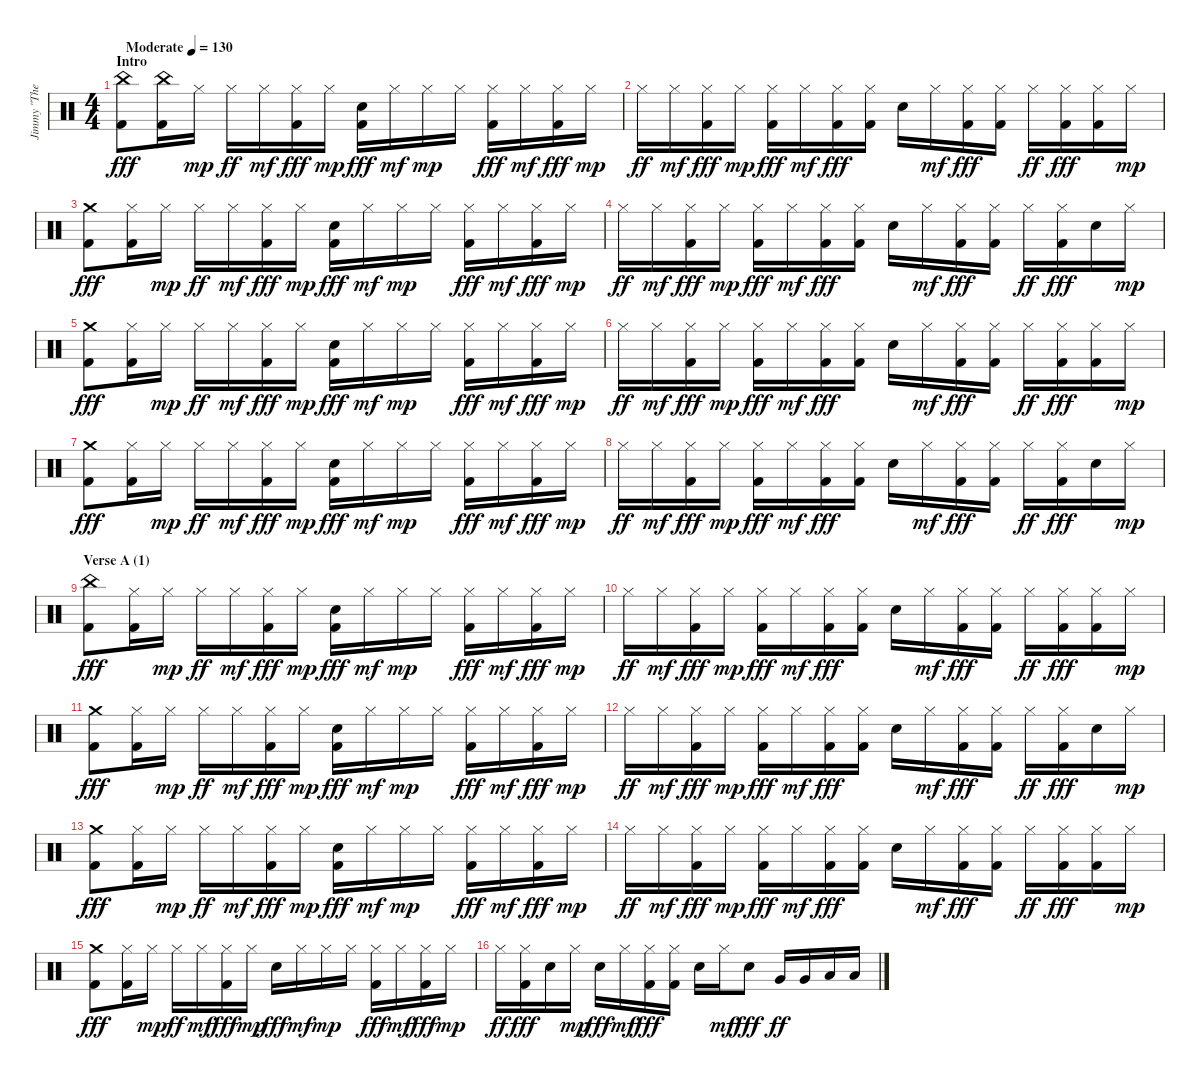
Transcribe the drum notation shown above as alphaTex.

\track ("Jimmy \"The Rev\" Sullivan (Drums)" "Jimmy \"The") {instrument percussion}
\staff {score}
\articulation defaults
\ts (4 4)
\section ("" "Intro")
\tempo (130 "Moderate")
\clef neutral
\ks c
("China (hit)" "Kick (hit) 2").8{dy fff} ("China (hit)" "Kick (hit) 2").16 "Hi-Hat (closed)".16{dy mp} "Hi-Hat (closed)".16{dy ff} "Hi-Hat (closed)".16{dy mf} ("Hi-Hat (closed)" "Kick (hit) 2").16{dy fff} "Hi-Hat (closed)".16{dy mp} ("Electric Snare (hit)" "Kick (hit) 2").16{dy fff} "Hi-Hat (closed)".16{dy mf} "Hi-Hat (closed)".16{dy mp} "Hi-Hat (closed)".16 ("Hi-Hat (closed)" "Kick (hit) 2").16{dy fff} "Hi-Hat (closed)".16{dy mf} ("Hi-Hat (closed)" "Kick (hit) 2").16{dy fff} "Hi-Hat (closed)".16{dy mp} |
"Hi-Hat (closed)".16{dy ff} "Hi-Hat (closed)".16{dy mf} ("Hi-Hat (closed)" "Kick (hit) 2").16{dy fff} "Hi-Hat (closed)".16{dy mp} ("Hi-Hat (closed)" "Kick (hit) 2").16{dy fff} "Hi-Hat (closed)".16{dy mf} ("Hi-Hat (closed)" "Kick (hit) 2").16{dy fff} ("Hi-Hat (closed)" "Kick (hit) 2").16 "Electric Snare (hit)".16 "Hi-Hat (closed)".16{dy mf} ("Hi-Hat (closed)" "Kick (hit) 2").16{dy fff} ("Hi-Hat (closed)" "Kick (hit) 2").16 "Hi-Hat (closed)".16{dy ff} ("Hi-Hat (closed)" "Kick (hit) 2").16{dy fff} ("Hi-Hat (closed)" "Kick (hit) 2").16 "Hi-Hat (closed)".16{dy mp} |
("Crash medium (hit)" "Kick (hit) 2").8{dy fff} ("Hi-Hat (closed)" "Kick (hit) 2").16 "Hi-Hat (closed)".16{dy mp} "Hi-Hat (closed)".16{dy ff} "Hi-Hat (closed)".16{dy mf} ("Hi-Hat (closed)" "Kick (hit) 2").16{dy fff} "Hi-Hat (closed)".16{dy mp} ("Electric Snare (hit)" "Kick (hit) 2").16{dy fff} "Hi-Hat (closed)".16{dy mf} "Hi-Hat (closed)".16{dy mp} "Hi-Hat (closed)".16 ("Hi-Hat (closed)" "Kick (hit) 2").16{dy fff} "Hi-Hat (closed)".16{dy mf} ("Hi-Hat (closed)" "Kick (hit) 2").16{dy fff} "Hi-Hat (closed)".16{dy mp} |
"Hi-Hat (closed)".16{dy ff} "Hi-Hat (closed)".16{dy mf} ("Hi-Hat (closed)" "Kick (hit) 2").16{dy fff} "Hi-Hat (closed)".16{dy mp} ("Hi-Hat (closed)" "Kick (hit) 2").16{dy fff} "Hi-Hat (closed)".16{dy mf} ("Hi-Hat (closed)" "Kick (hit) 2").16{dy fff} ("Hi-Hat (closed)" "Kick (hit) 2").16 "Electric Snare (hit)".16 "Hi-Hat (closed)".16{dy mf} ("Hi-Hat (closed)" "Kick (hit) 2").16{dy fff} ("Hi-Hat (closed)" "Kick (hit) 2").16 "Hi-Hat (closed)".16{dy ff} ("Hi-Hat (closed)" "Kick (hit) 2").16{dy fff} "Electric Snare (hit)".16 "Hi-Hat (closed)".16{dy mp} |
("Crash medium (hit)" "Kick (hit) 2").8{dy fff} ("Hi-Hat (closed)" "Kick (hit) 2").16 "Hi-Hat (closed)".16{dy mp} "Hi-Hat (closed)".16{dy ff} "Hi-Hat (closed)".16{dy mf} ("Hi-Hat (closed)" "Kick (hit) 2").16{dy fff} "Hi-Hat (closed)".16{dy mp} ("Electric Snare (hit)" "Kick (hit) 2").16{dy fff} "Hi-Hat (closed)".16{dy mf} "Hi-Hat (closed)".16{dy mp} "Hi-Hat (closed)".16 ("Hi-Hat (closed)" "Kick (hit) 2").16{dy fff} "Hi-Hat (closed)".16{dy mf} ("Hi-Hat (closed)" "Kick (hit) 2").16{dy fff} "Hi-Hat (closed)".16{dy mp} |
"Hi-Hat (closed)".16{dy ff} "Hi-Hat (closed)".16{dy mf} ("Hi-Hat (closed)" "Kick (hit) 2").16{dy fff} "Hi-Hat (closed)".16{dy mp} ("Hi-Hat (closed)" "Kick (hit) 2").16{dy fff} "Hi-Hat (closed)".16{dy mf} ("Hi-Hat (closed)" "Kick (hit) 2").16{dy fff} ("Hi-Hat (closed)" "Kick (hit) 2").16 "Electric Snare (hit)".16 "Hi-Hat (closed)".16{dy mf} ("Hi-Hat (closed)" "Kick (hit) 2").16{dy fff} ("Hi-Hat (closed)" "Kick (hit) 2").16 "Hi-Hat (closed)".16{dy ff} ("Hi-Hat (closed)" "Kick (hit) 2").16{dy fff} ("Hi-Hat (closed)" "Kick (hit) 2").16 "Hi-Hat (closed)".16{dy mp} |
("Crash medium (hit)" "Kick (hit) 2").8{dy fff} ("Hi-Hat (closed)" "Kick (hit) 2").16 "Hi-Hat (closed)".16{dy mp} "Hi-Hat (closed)".16{dy ff} "Hi-Hat (closed)".16{dy mf} ("Hi-Hat (closed)" "Kick (hit) 2").16{dy fff} "Hi-Hat (closed)".16{dy mp} ("Electric Snare (hit)" "Kick (hit) 2").16{dy fff} "Hi-Hat (closed)".16{dy mf} "Hi-Hat (closed)".16{dy mp} "Hi-Hat (closed)".16 ("Hi-Hat (closed)" "Kick (hit) 2").16{dy fff} "Hi-Hat (closed)".16{dy mf} ("Hi-Hat (closed)" "Kick (hit) 2").16{dy fff} "Hi-Hat (closed)".16{dy mp} |
"Hi-Hat (closed)".16{dy ff} "Hi-Hat (closed)".16{dy mf} ("Hi-Hat (closed)" "Kick (hit) 2").16{dy fff} "Hi-Hat (closed)".16{dy mp} ("Hi-Hat (closed)" "Kick (hit) 2").16{dy fff} "Hi-Hat (closed)".16{dy mf} ("Hi-Hat (closed)" "Kick (hit) 2").16{dy fff} ("Hi-Hat (closed)" "Kick (hit) 2").16 "Electric Snare (hit)".16 "Hi-Hat (closed)".16{dy mf} ("Hi-Hat (closed)" "Kick (hit) 2").16{dy fff} ("Hi-Hat (closed)" "Kick (hit) 2").16 "Hi-Hat (closed)".16{dy ff} ("Hi-Hat (closed)" "Kick (hit) 2").16{dy fff} "Electric Snare (hit)".16 "Hi-Hat (closed)".16{dy mp} |
\section ("" "Verse A (1)")
("China (hit)" "Kick (hit) 2").8{dy fff} ("Hi-Hat (closed)" "Kick (hit) 2").16 "Hi-Hat (closed)".16{dy mp} "Hi-Hat (closed)".16{dy ff} "Hi-Hat (closed)".16{dy mf} ("Hi-Hat (closed)" "Kick (hit) 2").16{dy fff} "Hi-Hat (closed)".16{dy mp} ("Electric Snare (hit)" "Kick (hit) 2").16{dy fff} "Hi-Hat (closed)".16{dy mf} "Hi-Hat (closed)".16{dy mp} "Hi-Hat (closed)".16 ("Hi-Hat (closed)" "Kick (hit) 2").16{dy fff} "Hi-Hat (closed)".16{dy mf} ("Hi-Hat (closed)" "Kick (hit) 2").16{dy fff} "Hi-Hat (closed)".16{dy mp} |
"Hi-Hat (closed)".16{dy ff} "Hi-Hat (closed)".16{dy mf} ("Hi-Hat (closed)" "Kick (hit) 2").16{dy fff} "Hi-Hat (closed)".16{dy mp} ("Hi-Hat (closed)" "Kick (hit) 2").16{dy fff} "Hi-Hat (closed)".16{dy mf} ("Hi-Hat (closed)" "Kick (hit) 2").16{dy fff} ("Hi-Hat (closed)" "Kick (hit) 2").16 "Electric Snare (hit)".16 "Hi-Hat (closed)".16{dy mf} ("Hi-Hat (closed)" "Kick (hit) 2").16{dy fff} ("Hi-Hat (closed)" "Kick (hit) 2").16 "Hi-Hat (closed)".16{dy ff} ("Hi-Hat (closed)" "Kick (hit) 2").16{dy fff} ("Hi-Hat (closed)" "Kick (hit) 2").16 "Hi-Hat (closed)".16{dy mp} |
("Crash medium (hit)" "Kick (hit) 2").8{dy fff} ("Hi-Hat (closed)" "Kick (hit) 2").16 "Hi-Hat (closed)".16{dy mp} "Hi-Hat (closed)".16{dy ff} "Hi-Hat (closed)".16{dy mf} ("Hi-Hat (closed)" "Kick (hit) 2").16{dy fff} "Hi-Hat (closed)".16{dy mp} ("Electric Snare (hit)" "Kick (hit) 2").16{dy fff} "Hi-Hat (closed)".16{dy mf} "Hi-Hat (closed)".16{dy mp} "Hi-Hat (closed)".16 ("Hi-Hat (closed)" "Kick (hit) 2").16{dy fff} "Hi-Hat (closed)".16{dy mf} ("Hi-Hat (closed)" "Kick (hit) 2").16{dy fff} "Hi-Hat (closed)".16{dy mp} |
"Hi-Hat (closed)".16{dy ff} "Hi-Hat (closed)".16{dy mf} ("Hi-Hat (closed)" "Kick (hit) 2").16{dy fff} "Hi-Hat (closed)".16{dy mp} ("Hi-Hat (closed)" "Kick (hit) 2").16{dy fff} "Hi-Hat (closed)".16{dy mf} ("Hi-Hat (closed)" "Kick (hit) 2").16{dy fff} ("Hi-Hat (closed)" "Kick (hit) 2").16 "Electric Snare (hit)".16 "Hi-Hat (closed)".16{dy mf} ("Hi-Hat (closed)" "Kick (hit) 2").16{dy fff} ("Hi-Hat (closed)" "Kick (hit) 2").16 "Hi-Hat (closed)".16{dy ff} ("Hi-Hat (closed)" "Kick (hit) 2").16{dy fff} "Electric Snare (hit)".16 "Hi-Hat (closed)".16{dy mp} |
("Crash medium (hit)" "Kick (hit) 2").8{dy fff} ("Hi-Hat (closed)" "Kick (hit) 2").16 "Hi-Hat (closed)".16{dy mp} "Hi-Hat (closed)".16{dy ff} "Hi-Hat (closed)".16{dy mf} ("Hi-Hat (closed)" "Kick (hit) 2").16{dy fff} "Hi-Hat (closed)".16{dy mp} ("Electric Snare (hit)" "Kick (hit) 2").16{dy fff} "Hi-Hat (closed)".16{dy mf} "Hi-Hat (closed)".16{dy mp} "Hi-Hat (closed)".16 ("Hi-Hat (closed)" "Kick (hit) 2").16{dy fff} "Hi-Hat (closed)".16{dy mf} ("Hi-Hat (closed)" "Kick (hit) 2").16{dy fff} "Hi-Hat (closed)".16{dy mp} |
"Hi-Hat (closed)".16{dy ff} "Hi-Hat (closed)".16{dy mf} ("Hi-Hat (closed)" "Kick (hit) 2").16{dy fff} "Hi-Hat (closed)".16{dy mp} ("Hi-Hat (closed)" "Kick (hit) 2").16{dy fff} "Hi-Hat (closed)".16{dy mf} ("Hi-Hat (closed)" "Kick (hit) 2").16{dy fff} ("Hi-Hat (closed)" "Kick (hit) 2").16 "Electric Snare (hit)".16 "Hi-Hat (closed)".16{dy mf} ("Hi-Hat (closed)" "Kick (hit) 2").16{dy fff} ("Hi-Hat (closed)" "Kick (hit) 2").16 "Hi-Hat (closed)".16{dy ff} ("Hi-Hat (closed)" "Kick (hit) 2").16{dy fff} ("Hi-Hat (closed)" "Kick (hit) 2").16 "Hi-Hat (closed)".16{dy mp} |
("Crash medium (hit)" "Kick (hit) 2").8{dy fff} ("Hi-Hat (closed)" "Kick (hit) 2").16 "Hi-Hat (closed)".16{dy mp} "Hi-Hat (closed)".16{dy ff} "Hi-Hat (closed)".16{dy mf} ("Hi-Hat (closed)" "Kick (hit) 2").16{dy fff} "Hi-Hat (closed)".16{dy mp} "Electric Snare (hit)".16{dy fff} "Hi-Hat (closed)".16{dy mf} "Hi-Hat (closed)".16{dy mp} "Hi-Hat (closed)".16 ("Hi-Hat (closed)" "Kick (hit) 2").16{dy fff} "Hi-Hat (closed)".16{dy mf} ("Hi-Hat (closed)" "Kick (hit) 2").16{dy fff} "Hi-Hat (closed)".16{dy mp} |
"Hi-Hat (closed)".16{dy ff} ("Hi-Hat (closed)" "Kick (hit) 2").16{dy fff} "Electric Snare (hit)".16 "Hi-Hat (closed)".16{dy mp} "Electric Snare (hit)".16{dy fff} "Hi-Hat (closed)".16{dy mf} ("Hi-Hat (closed)" "Kick (hit) 2").16{dy fff} ("Hi-Hat (closed)" "Kick (hit) 2").16 "Electric Snare (hit)".16 "Hi-Hat (closed)".16{dy mf} "Electric Snare (hit)".8{dy fff} "Very Low Tom (hit)".16{dy ff} "Very Low Tom (hit)".16 "Low Floor Tom (hit)".16 "Low Floor Tom (hit)".16
